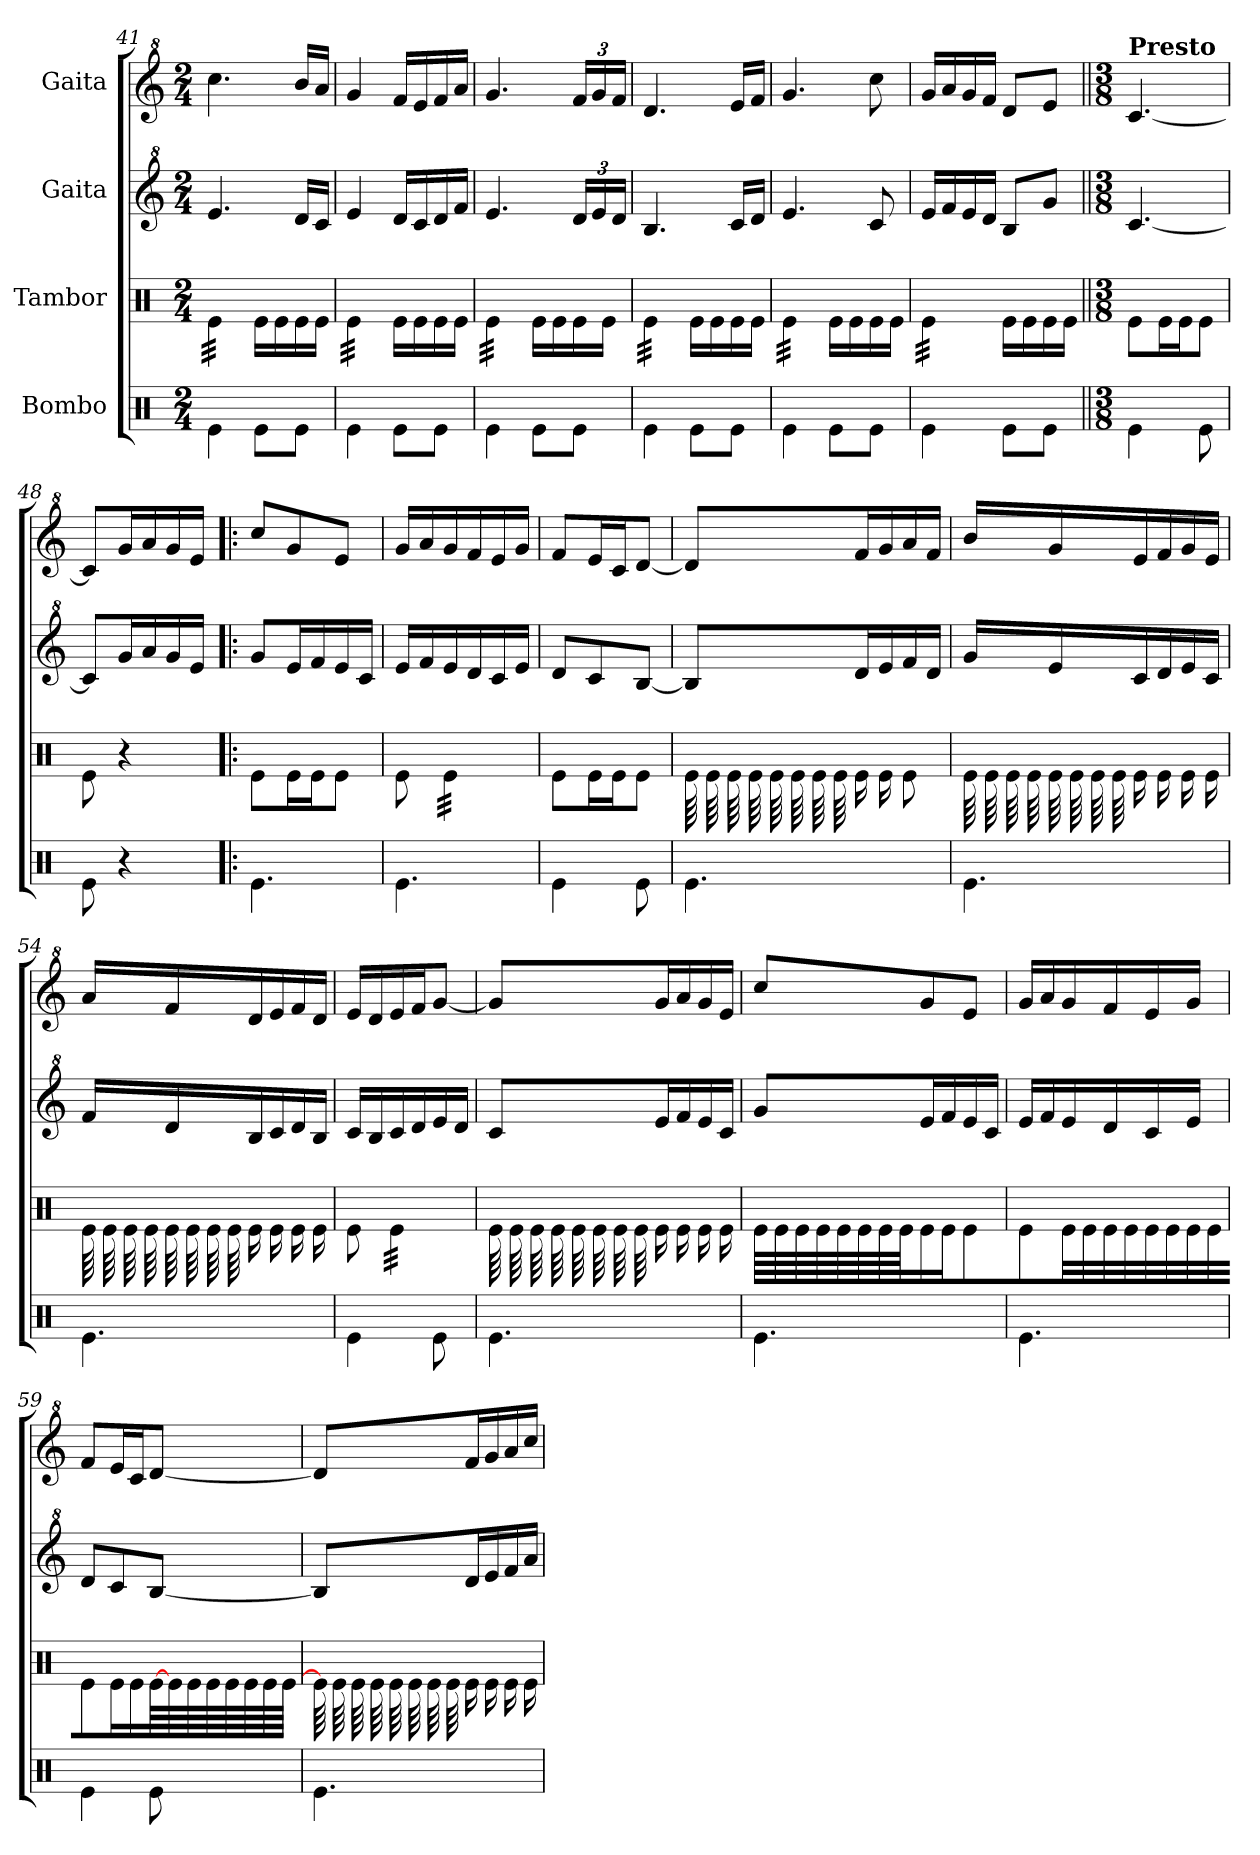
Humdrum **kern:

**kern	**kern	**kern	**kern
*part4	*part3	*part2	*part1
*staff4	*staff3	*staff2	*staff1
*I"Bombo	*I"Tambor	*I"Gaita	*I"Gaita
*clefX	*clefX	*clefG^2	*clefG^2
*k[]	*k[]	*k[]	*k[]
*M2/4	*M2/4	*M2/4	*M2/4
=41	=41	=41	=41
*	*tremolo	*	*
4Re\	32Re\LLL	4.ee/	4.ccc\
.	32Re\	.	.
.	32Re\	.	.
.	32Re\	.	.
.	32Re\	.	.
.	32Re\	.	.
.	32Re\	.	.
.	32Re\JJJ	.	.
*	*Xtremolo	*	*
8Re\L	16Re\LL	.	.
.	16Re\	.	.
8Re\J	16Re\	16dd/LL	16bb/LL
.	16Re\JJ	16cc/JJ	16aa/JJ
=42	=42	=42	=42
*	*tremolo	*	*
4Re\	32Re\LLL	4ee/	4gg/
.	32Re\	.	.
.	32Re\	.	.
.	32Re\	.	.
.	32Re\	.	.
.	32Re\	.	.
.	32Re\	.	.
.	32Re\JJJ	.	.
*	*Xtremolo	*	*
8Re\L	16Re\LL	16dd/LL	16ff/LL
.	16Re\	16cc/	16ee/
8Re\J	16Re\	16dd/	16ff/
.	16Re\JJ	16ff/JJ	16aa/JJ
=43	=43	=43	=43
*	*tremolo	*	*
4Re\	32Re\LLL	4.ee/	4.gg/
.	32Re\	.	.
.	32Re\	.	.
.	32Re\	.	.
.	32Re\	.	.
.	32Re\	.	.
.	32Re\	.	.
.	32Re\JJJ	.	.
*	*Xtremolo	*	*
8Re\L	16Re\LL	.	.
.	16Re\	.	.
*	*	*Xbrackettup	*Xbrackettup
8Re\J	16Re\	24dd/LL	24ff/LL
.	.	24ee/	24gg/
.	16Re\JJ	.	.
.	.	24dd/JJ	24ff/JJ
=44	=44	=44	=44
*	*tremolo	*	*
4Re\	32Re\LLL	4.b/	4.dd/
.	32Re\	.	.
.	32Re\	.	.
.	32Re\	.	.
.	32Re\	.	.
.	32Re\	.	.
.	32Re\	.	.
.	32Re\JJJ	.	.
*	*Xtremolo	*	*
8Re\L	16Re\LL	.	.
.	16Re\	.	.
8Re\J	16Re\	16cc/LL	16ee/LL
.	16Re\JJ	16dd/JJ	16ff/JJ
!!LO:LB:g=z
=45	=45	=45	=45
*	*tremolo	*	*
4Re\	32Re\LLL	4.ee/	4.gg/
.	32Re\	.	.
.	32Re\	.	.
.	32Re\	.	.
.	32Re\	.	.
.	32Re\	.	.
.	32Re\	.	.
.	32Re\JJJ	.	.
*	*Xtremolo	*	*
8Re\L	16Re\LL	.	.
.	16Re\	.	.
8Re\J	16Re\	8cc/	8ccc\
.	16Re\JJ	.	.
=46	=46	=46	=46
*	*tremolo	*	*
4Re\	32Re\LLL	16ee/LL	16gg/LL
.	32Re\	.	.
.	32Re\	16ff/	16aa/
.	32Re\	.	.
.	32Re\	16ee/	16gg/
.	32Re\	.	.
.	32Re\	16dd/JJ	16ff/JJ
.	32Re\JJJ	.	.
*	*Xtremolo	*	*
8Re\L	16Re\LL	8b/L	8dd/L
.	16Re\	.	.
8Re\J	16Re\	8gg/J	8ee/J
.	16Re\JJ	.	.
=47||	=47||	=47||	=47||
*M3/8	*M3/8	*M3/8	*M3/8
*	*	*	*MM114
!	!	!	!LO:TX:a:B:t=Presto
4Re\	8Re\L	[4.cc/	[4.cc/
.	16Re\L	.	.
.	16Re\J	.	.
8Re\	8Re\J	.	.
=48	=48	=48	=48
8Re\	8Re\	8cc/L]	8cc/L]
4r	4r	16gg/L	16gg/L
.	.	16aa/	16aa/
.	.	16gg/	16gg/
.	.	16ee/JJ	16ee/JJ
=49!|:	=49!|:	=49!|:	=49!|:
4.Re\	8Re\L	8gg/L	8ccc/L
.	16Re\L	16ee/L	8gg/
.	16Re\J	16ff/	.
.	8Re\J	16ee/	8ee/J
.	.	16cc/JJ	.
=50	=50	=50	=50
4.Re\	8Re\	16ee/LL	16gg/LL
.	.	16ff/	16aa/
*	*tremolo	*	*
.	32Re\LLL	16ee/	16gg/
.	32Re\	.	.
.	32Re\	16dd/	16ff/
.	32Re\	.	.
.	32Re\	16cc/	16ee/
.	32Re\	.	.
.	32Re\	16ee/JJ	16gg/JJ
.	32Re\JJJ	.	.
*	*Xtremolo	*	*
=51	=51	=51	=51
4Re\	8Re\L	8dd/L	8ff/L
.	16Re\L	8cc/	16ee/L
.	16Re\J	.	16cc/J
8Re\	8Re\J	[8b/J	[8dd/J
=52	=52	=52	=52
*	*tremolo	*	*
4.Re\	64Re\LLLL	8b/L]	8dd/L]
.	64Re\	.	.
.	64Re\	.	.
.	64Re\	.	.
.	64Re\	.	.
.	64Re\	.	.
.	64Re\	.	.
.	64Re\	.	.
*	*Xtremolo	*	*
.	16Re\L	16dd/L	16ff/L
.	16Re\J	16ee/	16gg/
.	8Re\J	16ff/	16aa/
.	.	16dd/JJ	16ff/JJ
!!LO:PB:g=z
=53	=53	=53	=53
*	*tremolo	*	*
4.Re\	64Re\LLLL	16gg/LL	16bb/LL
.	64Re\	.	.
.	64Re\	.	.
.	64Re\	.	.
.	64Re\	16ee/	16gg/
.	64Re\	.	.
.	64Re\	.	.
.	64Re\	.	.
*	*Xtremolo	*	*
.	16Re\L	16cc/	16ee/
.	16Re\	16dd/	16ff/
.	16Re\	16ee/	16gg/
.	16Re\JJ	16cc/JJ	16ee/JJ
=54	=54	=54	=54
*	*tremolo	*	*
4.Re\	64Re\LLLL	16ff/LL	16aa/LL
.	64Re\	.	.
.	64Re\	.	.
.	64Re\	.	.
.	64Re\	16dd/	16ff/
.	64Re\	.	.
.	64Re\	.	.
.	64Re\	.	.
*	*Xtremolo	*	*
.	16Re\L	16b/	16dd/
.	16Re\	16cc/	16ee/
.	16Re\	16dd/	16ff/
.	16Re\JJ	16b/JJ	16dd/JJ
=55	=55	=55	=55
4Re\	8Re\	16cc/LL	16ee/LL
.	.	16b/	16dd/
*	*tremolo	*	*
.	32Re\LLL	16cc/	16ee/
.	32Re\	.	.
.	32Re\	16dd/	16ff/J
.	32Re\	.	.
8Re\	32Re\	16ee/	[8gg/J
.	32Re\	.	.
.	32Re\	16dd/JJ	.
.	32Re\JJJ	.	.
=56	=56	=56	=56
4.Re\	64Re\LLLL	8cc/L	8gg/L]
.	64Re\	.	.
.	64Re\	.	.
.	64Re\	.	.
.	64Re\	.	.
.	64Re\	.	.
.	64Re\	.	.
.	64Re\	.	.
*	*Xtremolo	*	*
.	16Re\L	16ee/L	16gg/L
.	16Re\	16ff/	16aa/
.	16Re\	16ee/	16gg/
.	16Re\JJ	16cc/JJ	16ee/JJ
=57	=57	=57	=57
*	*tremolo	*	*
4.Re\	64Re\LLLL	8gg/L	8ccc/L
.	64Re\	.	.
.	64Re\	.	.
.	64Re\	.	.
.	64Re\	.	.
.	64Re\	.	.
.	64Re\	.	.
.	64Re\	.	.
*	*Xtremolo	*	*
.	16Re\L	16ee/L	8gg/
.	16Re\J	16ff/	.
.	8Re\J	16ee/	8ee/J
.	.	16cc/JJ	.
=58	=58	=58	=58
4.Re\	8Re\	16ee/LL	16gg/LL
.	.	16ff/	16aa/
*	*tremolo	*	*
.	32Re\LLL	16ee/	16gg/
.	32Re\	.	.
.	32Re\	16dd/	16ff/
.	32Re\	.	.
.	32Re\	16cc/	16ee/
.	32Re\	.	.
.	32Re\	16ee/JJ	16gg/JJ
.	32Re\JJJ	.	.
*	*Xtremolo	*	*
=59	=59	=59	=59
4Re\	8Re\L	8dd/L	8ff/L
.	16Re\L	8cc/	16ee/L
.	16Re\J	.	16cc/J
*	*tremolo	*	*
8Re\	[64Re\	[8b/J	[8dd/J
.	64Re\	.	.
.	64Re\	.	.
.	64Re\	.	.
.	64Re\	.	.
.	64Re\	.	.
.	64Re\	.	.
.	64Re\JJJJ	.	.
=60	=60	=60	=60
4.Re\	64Re\]LLLL	8b/L]	8dd/L]
.	64Re\	.	.
.	64Re\	.	.
.	64Re\	.	.
.	64Re\	.	.
.	64Re\	.	.
.	64Re\	.	.
.	64Re\	.	.
*	*Xtremolo	*	*
.	16Re\L	16dd/L	16ff/L
.	16Re\	16ee/	16gg/
.	16Re\	16ff/	16aa/
.	16Re\JJ	16aa/JJ	16ccc/JJ
=	=	=	=
*-	*-	*-	*-
